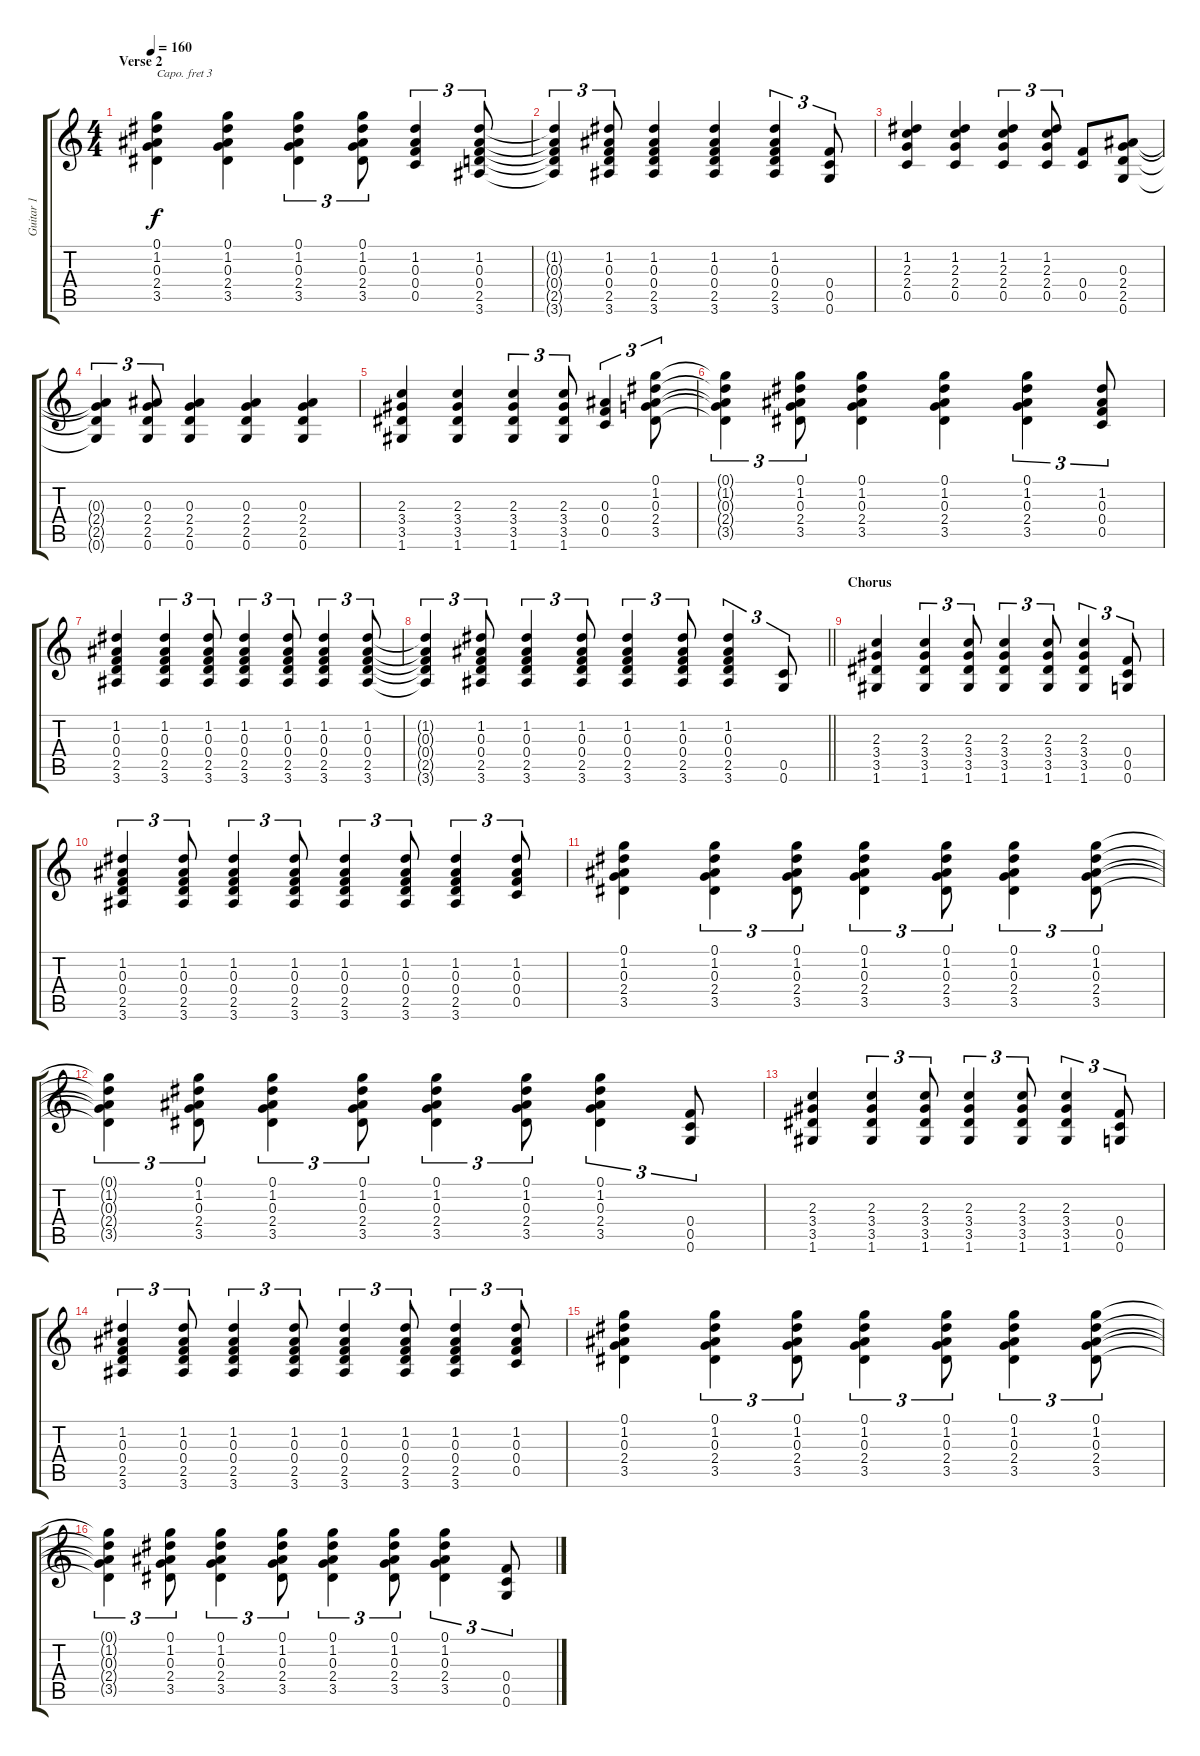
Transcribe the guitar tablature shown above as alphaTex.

\track ("Guitar 1" "Guitar 1") {instrument acousticguitarsteel}
\staff {score tabs}
\capo 3
\tuning (E4 B3 G3 D3 A2 E2) {hide}
\ts (4 4)
\section ("" "Verse 2")
\tempo 160
\clef g2
\ks c
(0.1 1.2 0.3 2.4 3.5).4{dy f} (0.1 1.2 0.3 2.4 3.5).4 (0.1 1.2 0.3 2.4 3.5).4{tu (3 2)} (0.1 1.2 0.3 2.4 3.5).8{tu (3 2)} (1.2 0.3 0.4 0.5).4{tu (3 2)} (1.2 0.3 0.4 2.5 3.6).8{tu (3 2)} |
(1.2{t} 0.3{t} 0.4{t} 2.5{t} 3.6{t}).4{tu (3 2)} (1.2 0.3 0.4 2.5 3.6).8{tu (3 2)} (1.2 0.3 0.4 2.5 3.6).4 (1.2 0.3 0.4 2.5 3.6).4 (1.2 0.3 0.4 2.5 3.6).4{tu (3 2)} (0.4 0.5 0.6).8{tu (3 2)} |
(1.2 2.3 2.4 0.5).4 (1.2 2.3 2.4 0.5).4 (1.2 2.3 2.4 0.5).4{tu (3 2)} (1.2 2.3 2.4 0.5).8{tu (3 2)} (0.4 0.5).8 (0.3 2.4 2.5 0.6).8 |
(0.3{t} 2.4{t} 2.5{t} 0.6{t}).4{tu (3 2)} (0.3 2.4 2.5 0.6).8{tu (3 2)} (0.3 2.4 2.5 0.6).4 (0.3 2.4 2.5 0.6).4 (0.3 2.4 2.5 0.6).4 |
(2.3 3.4 3.5 1.6).4 (2.3 3.4 3.5 1.6).4 (2.3 3.4 3.5 1.6).4{tu (3 2)} (2.3 3.4 3.5 1.6).8{tu (3 2)} (0.3 0.4 0.5).4{tu (3 2)} (0.1 1.2 0.3 2.4 3.5).8{tu (3 2)} |
(0.1{t} 1.2{t} 0.3{t} 2.4{t} 3.5{t}).4{tu (3 2)} (0.1 1.2 0.3 2.4 3.5).8{tu (3 2)} (0.1 1.2 0.3 2.4 3.5).4 (0.1 1.2 0.3 2.4 3.5).4 (0.1 1.2 0.3 2.4 3.5).4{tu (3 2)} (1.2 0.3 0.4 0.5).8{tu (3 2)} |
(1.2 0.3 0.4 2.5 3.6).4 (1.2 0.3 0.4 2.5 3.6).4{tu (3 2)} (1.2 0.3 0.4 2.5 3.6).8{tu (3 2)} (1.2 0.3 0.4 2.5 3.6).4{tu (3 2)} (1.2 0.3 0.4 2.5 3.6).8{tu (3 2)} (1.2 0.3 0.4 2.5 3.6).4{tu (3 2)} (1.2 0.3 0.4 2.5 3.6).8{tu (3 2)} |
\barLineRight lightlight
(1.2{t} 0.3{t} 0.4{t} 2.5{t} 3.6{t}).4{tu (3 2)} (1.2 0.3 0.4 2.5 3.6).8{tu (3 2)} (1.2 0.3 0.4 2.5 3.6).4{tu (3 2)} (1.2 0.3 0.4 2.5 3.6).8{tu (3 2)} (1.2 0.3 0.4 2.5 3.6).4{tu (3 2)} (1.2 0.3 0.4 2.5 3.6).8{tu (3 2)} (1.2 0.3 0.4 2.5 3.6).4{tu (3 2)} (0.5 0.6).8{tu (3 2)} |
\section ("" "Chorus")
(2.3 3.4 3.5 1.6).4 (2.3 3.4 3.5 1.6).4{tu (3 2)} (2.3 3.4 3.5 1.6).8{tu (3 2)} (2.3 3.4 3.5 1.6).4{tu (3 2)} (2.3 3.4 3.5 1.6).8{tu (3 2)} (2.3 3.4 3.5 1.6).4{tu (3 2)} (0.4 0.5 0.6).8{tu (3 2)} |
(1.2 0.3 0.4 2.5 3.6).4{tu (3 2)} (1.2 0.3 0.4 2.5 3.6).8{tu (3 2)} (1.2 0.3 0.4 2.5 3.6).4{tu (3 2)} (1.2 0.3 0.4 2.5 3.6).8{tu (3 2)} (1.2 0.3 0.4 2.5 3.6).4{tu (3 2)} (1.2 0.3 0.4 2.5 3.6).8{tu (3 2)} (1.2 0.3 0.4 2.5 3.6).4{tu (3 2)} (1.2 0.3 0.4 0.5).8{tu (3 2)} |
(0.1 1.2 0.3 2.4 3.5).4 (0.1 1.2 0.3 2.4 3.5).4{tu (3 2)} (0.1 1.2 0.3 2.4 3.5).8{tu (3 2)} (0.1 1.2 0.3 2.4 3.5).4{tu (3 2)} (0.1 1.2 0.3 2.4 3.5).8{tu (3 2)} (0.1 1.2 0.3 2.4 3.5).4{tu (3 2)} (0.1 1.2 0.3 2.4 3.5).8{tu (3 2)} |
(0.1{t} 1.2{t} 0.3{t} 2.4{t} 3.5{t}).4{tu (3 2)} (0.1 1.2 0.3 2.4 3.5).8{tu (3 2)} (0.1 1.2 0.3 2.4 3.5).4{tu (3 2)} (0.1 1.2 0.3 2.4 3.5).8{tu (3 2)} (0.1 1.2 0.3 2.4 3.5).4{tu (3 2)} (0.1 1.2 0.3 2.4 3.5).8{tu (3 2)} (0.1 1.2 0.3 2.4 3.5).4{tu (3 2)} (0.4 0.5 0.6).8{tu (3 2)} |
(2.3 3.4 3.5 1.6).4 (2.3 3.4 3.5 1.6).4{tu (3 2)} (2.3 3.4 3.5 1.6).8{tu (3 2)} (2.3 3.4 3.5 1.6).4{tu (3 2)} (2.3 3.4 3.5 1.6).8{tu (3 2)} (2.3 3.4 3.5 1.6).4{tu (3 2)} (0.4 0.5 0.6).8{tu (3 2)} |
(1.2 0.3 0.4 2.5 3.6).4{tu (3 2)} (1.2 0.3 0.4 2.5 3.6).8{tu (3 2)} (1.2 0.3 0.4 2.5 3.6).4{tu (3 2)} (1.2 0.3 0.4 2.5 3.6).8{tu (3 2)} (1.2 0.3 0.4 2.5 3.6).4{tu (3 2)} (1.2 0.3 0.4 2.5 3.6).8{tu (3 2)} (1.2 0.3 0.4 2.5 3.6).4{tu (3 2)} (1.2 0.3 0.4 0.5).8{tu (3 2)} |
(0.1 1.2 0.3 2.4 3.5).4 (0.1 1.2 0.3 2.4 3.5).4{tu (3 2)} (0.1 1.2 0.3 2.4 3.5).8{tu (3 2)} (0.1 1.2 0.3 2.4 3.5).4{tu (3 2)} (0.1 1.2 0.3 2.4 3.5).8{tu (3 2)} (0.1 1.2 0.3 2.4 3.5).4{tu (3 2)} (0.1 1.2 0.3 2.4 3.5).8{tu (3 2)} |
(0.1{t} 1.2{t} 0.3{t} 2.4{t} 3.5{t}).4{tu (3 2)} (0.1 1.2 0.3 2.4 3.5).8{tu (3 2)} (0.1 1.2 0.3 2.4 3.5).4{tu (3 2)} (0.1 1.2 0.3 2.4 3.5).8{tu (3 2)} (0.1 1.2 0.3 2.4 3.5).4{tu (3 2)} (0.1 1.2 0.3 2.4 3.5).8{tu (3 2)} (0.1 1.2 0.3 2.4 3.5).4{tu (3 2)} (0.4 0.5 0.6).8{tu (3 2)}
